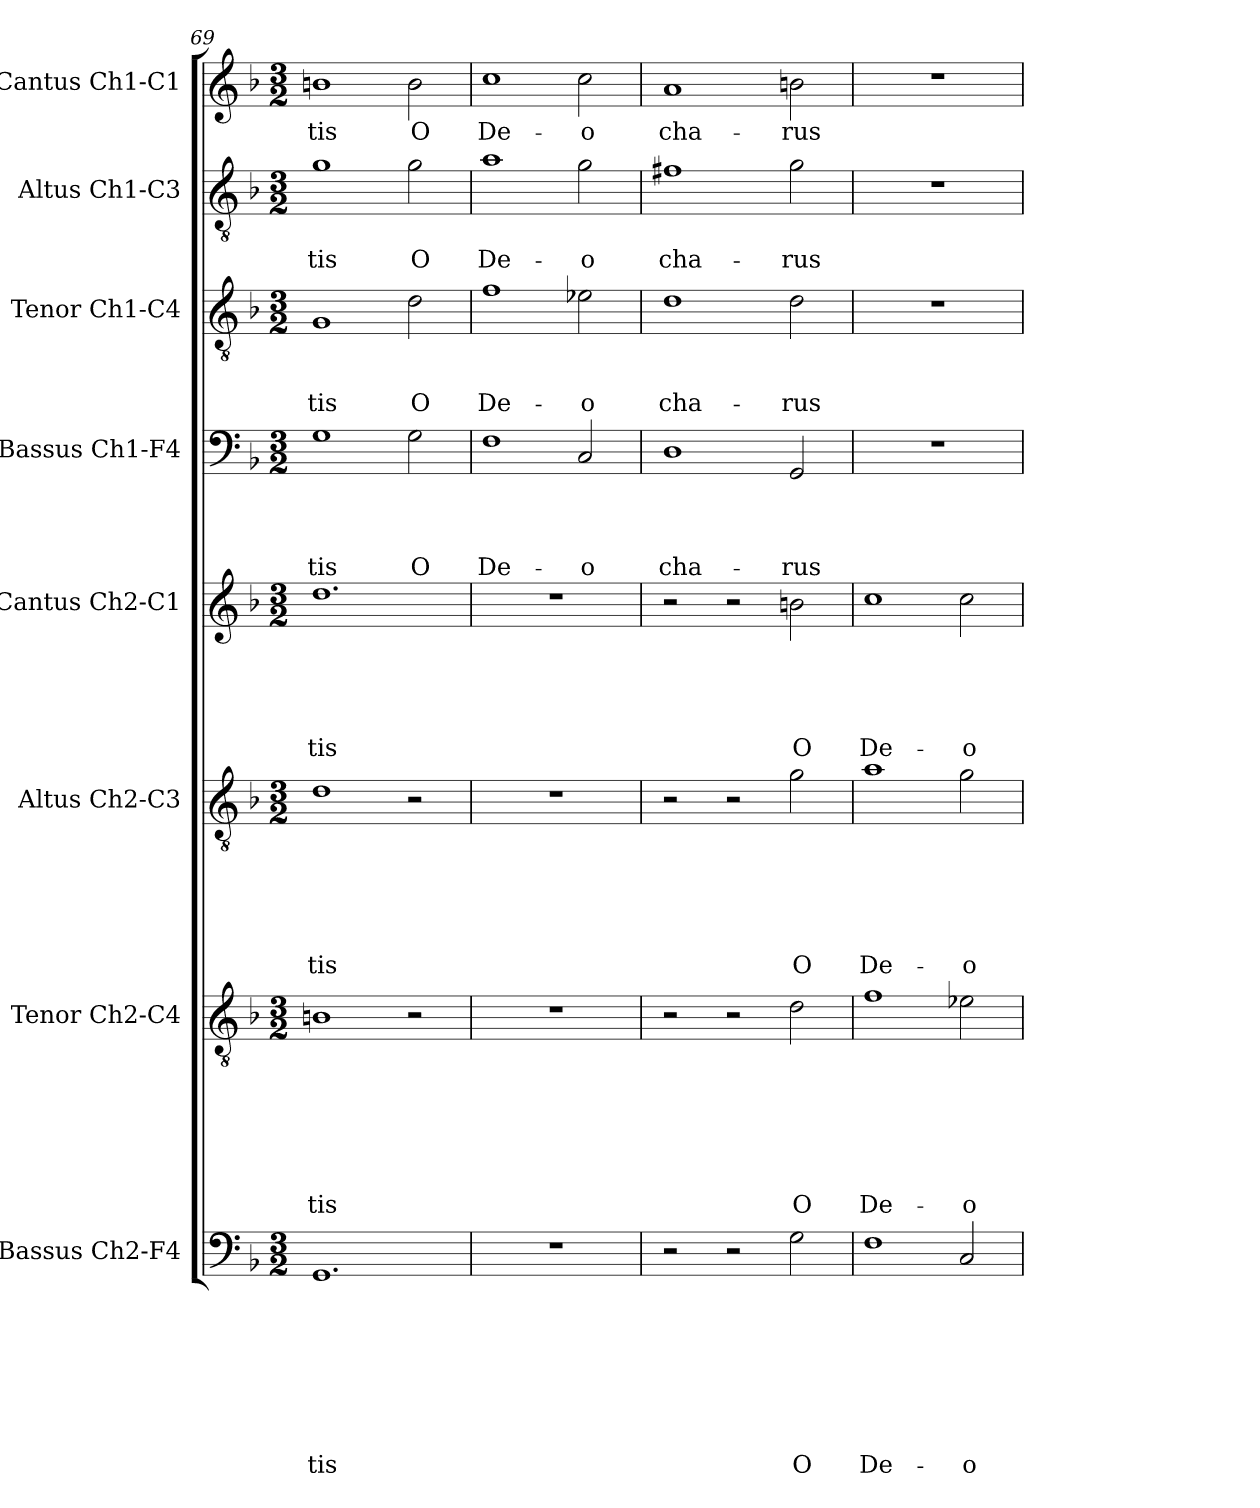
**kern	**text	**text	**text	**text	**text	**text	**text	**text	**kern	**text	**text	**text	**text	**text	**text	**text	**kern	**text	**text	**text	**text	**text	**text	**kern	**text	**text	**text	**text	**text	**kern	**text	**text	**text	**text	**kern	**text	**text	**text	**kern	**text	**text	**kern	**text
*part8	*part8	*part8	*part8	*part8	*part8	*part8	*part8	*part8	*part7	*part7	*part7	*part7	*part7	*part7	*part7	*part7	*part6	*part6	*part6	*part6	*part6	*part6	*part6	*part5	*part5	*part5	*part5	*part5	*part5	*part4	*part4	*part4	*part4	*part4	*part3	*part3	*part3	*part3	*part2	*part2	*part2	*part1	*part1
*staff8	*staff8	*staff8	*staff8	*staff8	*staff8	*staff8	*staff8	*staff8	*staff7	*staff7	*staff7	*staff7	*staff7	*staff7	*staff7	*staff7	*staff6	*staff6	*staff6	*staff6	*staff6	*staff6	*staff6	*staff5	*staff5	*staff5	*staff5	*staff5	*staff5	*staff4	*staff4	*staff4	*staff4	*staff4	*staff3	*staff3	*staff3	*staff3	*staff2	*staff2	*staff2	*staff1	*staff1
*I"Bassus Ch2-F4	*	*	*	*	*	*	*	*	*I"Tenor Ch2-C4	*	*	*	*	*	*	*	*I"Altus Ch2-C3	*	*	*	*	*	*	*I"Cantus Ch2-C1	*	*	*	*	*	*I"Bassus Ch1-F4	*	*	*	*	*I"Tenor Ch1-C4	*	*	*	*I"Altus Ch1-C3	*	*	*I"Cantus Ch1-C1	*
*I'B2	*	*	*	*	*	*	*	*	*I'T2	*	*	*	*	*	*	*	*I'A2	*	*	*	*	*	*	*I'C2	*	*	*	*	*	*I'B	*	*	*	*	*I'T	*	*	*	*I'A	*	*	*I'C	*
!!LO:LB:g=z
*clefF4	*	*	*	*	*	*	*	*	*clefGv2	*	*	*	*	*	*	*	*clefGv2	*	*	*	*	*	*	*clefG2	*	*	*	*	*	*clefF4	*	*	*	*	*clefGv2	*	*	*	*clefGv2	*	*	*clefG2	*
*k[b-]	*	*	*	*	*	*	*	*	*k[b-]	*	*	*	*	*	*	*	*k[b-]	*	*	*	*	*	*	*k[b-]	*	*	*	*	*	*k[b-]	*	*	*	*	*k[b-]	*	*	*	*k[b-]	*	*	*k[b-]	*
*F:	*	*	*	*	*	*	*	*	*F:	*	*	*	*	*	*	*	*F:	*	*	*	*	*	*	*F:	*	*	*	*	*	*F:	*	*	*	*	*F:	*	*	*	*F:	*	*	*F:	*
*M3/2	*	*	*	*	*	*	*	*	*M3/2	*	*	*	*	*	*	*	*M3/2	*	*	*	*	*	*	*M3/2	*	*	*	*	*	*M3/2	*	*	*	*	*M3/2	*	*	*	*M3/2	*	*	*M3/2	*
=69	=69	=69	=69	=69	=69	=69	=69	=69	=69	=69	=69	=69	=69	=69	=69	=69	=69	=69	=69	=69	=69	=69	=69	=69	=69	=69	=69	=69	=69	=69	=69	=69	=69	=69	=69	=69	=69	=69	=69	=69	=69	=69	=69
!	!	!	!	!	!	!	!	!LO:LY:b	!	!	!	!	!	!	!	!LO:LY:b	!	!	!	!	!	!	!LO:LY:b	!	!	!	!	!	!LO:LY:b	!	!	!	!	!LO:LY:b	!	!	!	!LO:LY:b	!	!	!LO:LY:b	!	!LO:LY:b
1.GG	.	.	.	.	.	.	.	-tis	1Bn	.	.	.	.	.	.	-tis	1d	.	.	.	.	.	-tis	1.dd	.	.	.	.	-tis	1G	.	.	.	-tis	1G	.	.	-tis	1g	.	-tis	1bn	-tis
!	!	!	!	!	!	!	!	!	!	!	!	!	!	!	!	!	!	!	!	!	!	!	!	!	!	!	!	!	!	!	!	!	!	!LO:LY:b	!	!	!	!LO:LY:b	!	!	!LO:LY:b	!	!LO:LY:b
.	.	.	.	.	.	.	.	.	2r	.	.	.	.	.	.	.	2r	.	.	.	.	.	.	.	.	.	.	.	.	2G\	.	.	.	O	2d\	.	.	O	2g\	.	O	2b\	O
=70	=70	=70	=70	=70	=70	=70	=70	=70	=70	=70	=70	=70	=70	=70	=70	=70	=70	=70	=70	=70	=70	=70	=70	=70	=70	=70	=70	=70	=70	=70	=70	=70	=70	=70	=70	=70	=70	=70	=70	=70	=70	=70	=70
!	!	!	!	!	!	!	!	!	!	!	!	!	!	!	!	!	!	!	!	!	!	!	!	!	!	!	!	!	!	!	!	!	!	!LO:LY:b	!	!	!	!LO:LY:b	!	!	!LO:LY:b	!	!LO:LY:b
1.r	.	.	.	.	.	.	.	.	1.r	.	.	.	.	.	.	.	1.r	.	.	.	.	.	.	1.r	.	.	.	.	.	1F	.	.	.	De-	1f	.	.	De-	1a	.	De-	1cc	De-
!	!	!	!	!	!	!	!	!	!	!	!	!	!	!	!	!	!	!	!	!	!	!	!	!	!	!	!	!	!	!	!	!	!	!LO:LY:b	!	!	!	!LO:LY:b	!	!	!LO:LY:b	!	!LO:LY:b
.	.	.	.	.	.	.	.	.	.	.	.	.	.	.	.	.	.	.	.	.	.	.	.	.	.	.	.	.	.	2C/	.	.	.	-o	2e-X\	.	.	-o	2g\	.	-o	2cc\	-o
=71	=71	=71	=71	=71	=71	=71	=71	=71	=71	=71	=71	=71	=71	=71	=71	=71	=71	=71	=71	=71	=71	=71	=71	=71	=71	=71	=71	=71	=71	=71	=71	=71	=71	=71	=71	=71	=71	=71	=71	=71	=71	=71	=71
!	!	!	!	!	!	!	!	!	!	!	!	!	!	!	!	!	!	!	!	!	!	!	!	!	!	!	!	!	!	!	!	!	!	!LO:LY:b	!	!	!	!LO:LY:b	!	!	!LO:LY:b	!	!LO:LY:b
2r	.	.	.	.	.	.	.	.	2r	.	.	.	.	.	.	.	2r	.	.	.	.	.	.	2r	.	.	.	.	.	1D	.	.	.	cha-	1d	.	.	cha-	1f#X	.	cha-	1a	cha-
2r	.	.	.	.	.	.	.	.	2r	.	.	.	.	.	.	.	2r	.	.	.	.	.	.	2r	.	.	.	.	.	.	.	.	.	.	.	.	.	.	.	.	.	.	.
!	!	!	!	!	!	!	!	!LO:LY:b	!	!	!	!	!	!	!	!LO:LY:b	!	!	!	!	!	!	!LO:LY:b	!	!	!	!	!	!LO:LY:b	!	!	!	!	!LO:LY:b	!	!	!	!LO:LY:b	!	!	!LO:LY:b	!	!LO:LY:b
2G\	.	.	.	.	.	.	.	O	2d\	.	.	.	.	.	.	O	2g\	.	.	.	.	.	O	2bn\	.	.	.	.	O	2GG/	.	.	.	-rus	2d\	.	.	-rus	2g\	.	-rus	2bn\	-rus
=72	=72	=72	=72	=72	=72	=72	=72	=72	=72	=72	=72	=72	=72	=72	=72	=72	=72	=72	=72	=72	=72	=72	=72	=72	=72	=72	=72	=72	=72	=72	=72	=72	=72	=72	=72	=72	=72	=72	=72	=72	=72	=72	=72
!	!	!	!	!	!	!	!	!LO:LY:b	!	!	!	!	!	!	!	!LO:LY:b	!	!	!	!	!	!	!LO:LY:b	!	!	!	!	!	!LO:LY:b	!	!	!	!	!	!	!	!	!	!	!	!	!	!
1F	.	.	.	.	.	.	.	De-	1f	.	.	.	.	.	.	De-	1a	.	.	.	.	.	De-	1cc	.	.	.	.	De-	1.r	.	.	.	.	1.r	.	.	.	1.r	.	.	1.r	.
!	!	!	!	!	!	!	!	!LO:LY:b	!	!	!	!	!	!	!	!LO:LY:b	!	!	!	!	!	!	!LO:LY:b	!	!	!	!	!	!LO:LY:b	!	!	!	!	!	!	!	!	!	!	!	!	!	!
2C/	.	.	.	.	.	.	.	-o	2e-X\	.	.	.	.	.	.	-o	2g\	.	.	.	.	.	-o	2cc\	.	.	.	.	-o	.	.	.	.	.	.	.	.	.	.	.	.	.	.
=	=	=	=	=	=	=	=	=	=	=	=	=	=	=	=	=	=	=	=	=	=	=	=	=	=	=	=	=	=	=	=	=	=	=	=	=	=	=	=	=	=	=	=
*-	*-	*-	*-	*-	*-	*-	*-	*-	*-	*-	*-	*-	*-	*-	*-	*-	*-	*-	*-	*-	*-	*-	*-	*-	*-	*-	*-	*-	*-	*-	*-	*-	*-	*-	*-	*-	*-	*-	*-	*-	*-	*-	*-
